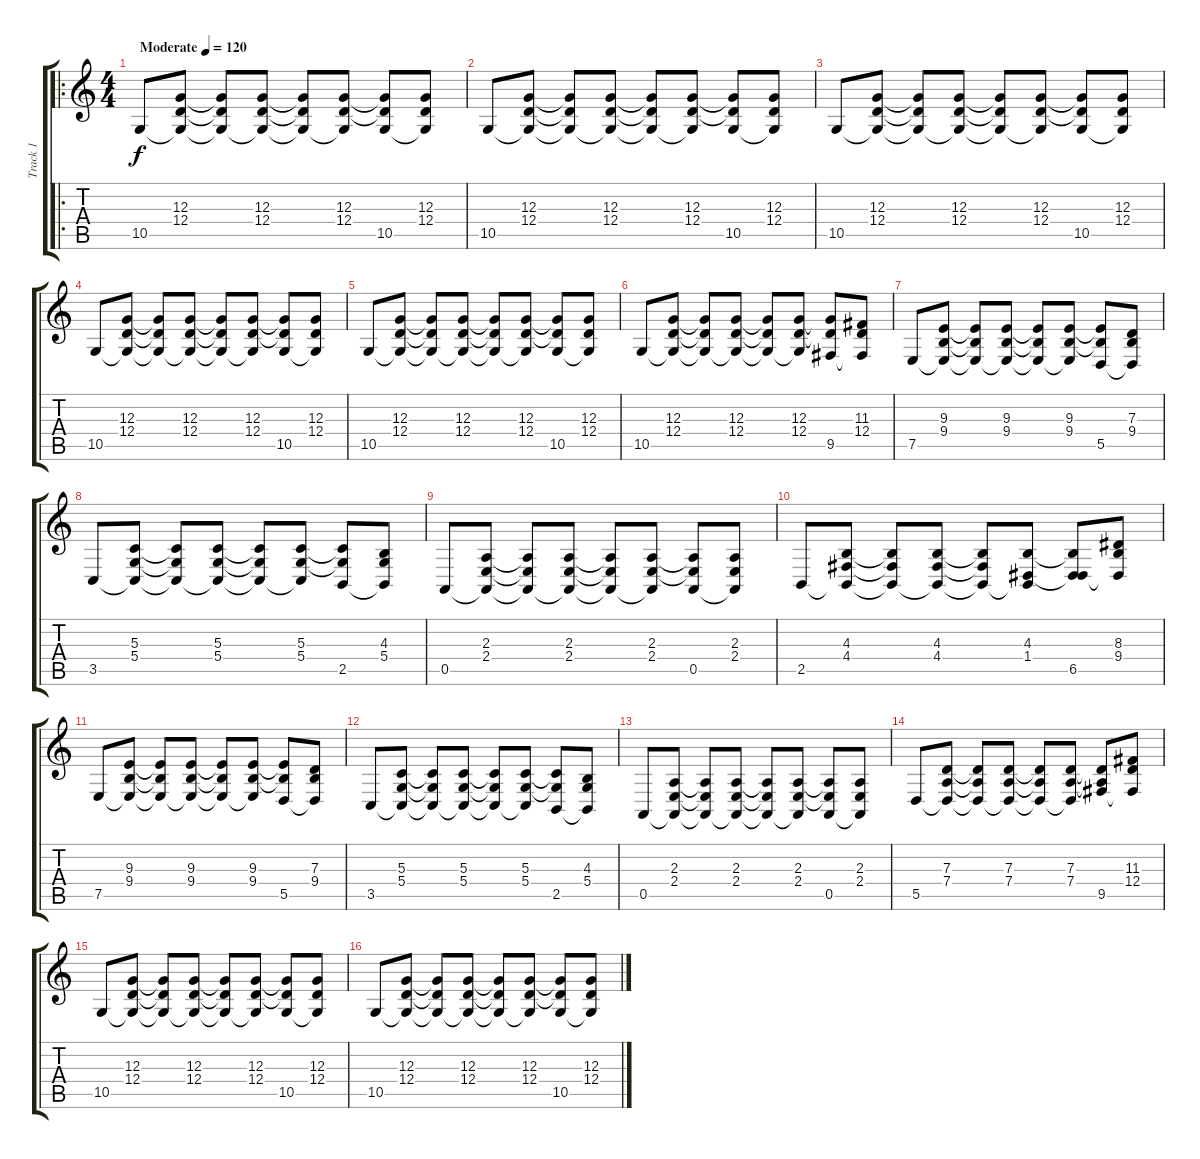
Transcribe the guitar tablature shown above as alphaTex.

\track ("Track 1" "Track 1") {instrument marimba}
\staff {score tabs}
\tuning (E4 B3 G3 D3 A2 E2) {hide}
\ro
\ts (4 4)
\tempo (120 "Moderate")
\clef g2
\ks c
10.5.8{dy f instrument marimba} (12.3 12.4 10.5{t}).8 (12.3{t} 12.4{t} 10.5{t}).8 (12.3 12.4 10.5{t}).8 (12.3{t} 12.4{t} 10.5{t}).8 (12.3 12.4 10.5{t}).8 (12.3{t} 12.4{t} 10.5).8 (12.3 12.4 10.5{t}).8 |
10.5.8 (12.3 12.4 10.5{t}).8 (12.3{t} 12.4{t} 10.5{t}).8 (12.3 12.4 10.5{t}).8 (12.3{t} 12.4{t} 10.5{t}).8 (12.3 12.4 10.5{t}).8 (12.3{t} 12.4{t} 10.5).8 (12.3 12.4 10.5{t}).8 |
10.5.8 (12.3 12.4 10.5{t}).8 (12.3{t} 12.4{t} 10.5{t}).8 (12.3 12.4 10.5{t}).8 (12.3{t} 12.4{t} 10.5{t}).8 (12.3 12.4 10.5{t}).8 (12.3{t} 12.4{t} 10.5).8 (12.3 12.4 10.5{t}).8 |
10.5.8 (12.3 12.4 10.5{t}).8 (12.3{t} 12.4{t} 10.5{t}).8 (12.3 12.4 10.5{t}).8 (12.3{t} 12.4{t} 10.5{t}).8 (12.3 12.4 10.5{t}).8 (12.3{t} 12.4{t} 10.5).8 (12.3 12.4 10.5{t}).8 |
10.5.8 (12.3 12.4 10.5{t}).8 (12.3{t} 12.4{t} 10.5{t}).8 (12.3 12.4 10.5{t}).8 (12.3{t} 12.4{t} 10.5{t}).8 (12.3 12.4 10.5{t}).8 (12.3{t} 12.4{t} 10.5).8 (12.3 12.4 10.5{t}).8 |
10.5.8 (12.3 12.4 10.5{t}).8 (12.3{t} 12.4{t} 10.5{t}).8 (12.3 12.4 10.5{t}).8 (12.3{t} 12.4{t} 10.5{t}).8 (12.3 12.4 10.5{t}).8 (12.3{t} 12.4{t} 9.5).8 (11.3 12.4 9.5{t}).8 |
7.5.8 (9.3 9.4 7.5{t}).8 (9.3{t} 9.4{t} 7.5{t}).8 (9.3 9.4 7.5{t}).8 (9.3{t} 9.4{t} 7.5{t}).8 (9.3 9.4 7.5{t}).8 (9.3{t} 9.4{t} 5.5).8 (7.3 9.4 5.5{t}).8 |
3.5.8 (5.3 5.4 3.5{t}).8 (5.3{t} 5.4{t} 3.5{t}).8 (5.3 5.4 3.5{t}).8 (5.3{t} 5.4{t} 3.5{t}).8 (5.3 5.4 3.5{t}).8 (5.3{t} 5.4{t} 2.5).8 (4.3 5.4 2.5{t}).8 |
0.5.8 (2.3 2.4 0.5{t}).8 (2.3{t} 2.4{t} 0.5{t}).8 (2.3 2.4 0.5{t}).8 (2.3{t} 2.4{t} 0.5{t}).8 (2.3 2.4 0.5{t}).8 (2.3{t} 2.4{t} 0.5).8 (2.3 2.4 0.5{t}).8 |
2.5.8 (4.3 4.4 2.5{t}).8 (4.3{t} 4.4{t} 2.5{t}).8 (4.3 4.4 2.5{t}).8 (4.3{t} 4.4{t} 2.5{t}).8 (4.3 1.4 2.5{t}).8 (4.3{t} 1.4{t} 6.5).8 (8.3 9.4 6.5{t}).8 |
7.5.8 (9.3 9.4 7.5{t}).8 (9.3{t} 9.4{t} 7.5{t}).8 (9.3 9.4 7.5{t}).8 (9.3{t} 9.4{t} 7.5{t}).8 (9.3 9.4 7.5{t}).8 (9.3{t} 9.4{t} 5.5).8 (7.3 9.4 5.5{t}).8 |
3.5.8 (5.3 5.4 3.5{t}).8 (5.3{t} 5.4{t} 3.5{t}).8 (5.3 5.4 3.5{t}).8 (5.3{t} 5.4{t} 3.5{t}).8 (5.3 5.4 3.5{t}).8 (5.3{t} 5.4{t} 2.5).8 (4.3 5.4 2.5{t}).8 |
0.5.8 (2.3 2.4 0.5{t}).8 (2.3{t} 2.4{t} 0.5{t}).8 (2.3 2.4 0.5{t}).8 (2.3{t} 2.4{t} 0.5{t}).8 (2.3 2.4 0.5{t}).8 (2.3{t} 2.4{t} 0.5).8 (2.3 2.4 0.5{t}).8 |
5.5.8 (7.3 7.4 5.5{t}).8 (7.3{t} 7.4{t} 5.5{t}).8 (7.3 7.4 5.5{t}).8 (7.3{t} 7.4{t} 5.5{t}).8 (7.3 7.4 5.5{t}).8 (7.3{t} 7.4{t} 9.5).8 (11.3 12.4 9.5{t}).8 |
10.5.8 (12.3 12.4 10.5{t}).8 (12.3{t} 12.4{t} 10.5{t}).8 (12.3 12.4 10.5{t}).8 (12.3{t} 12.4{t} 10.5{t}).8 (12.3 12.4 10.5{t}).8 (12.3{t} 12.4{t} 10.5).8 (12.3 12.4 10.5{t}).8 |
10.5.8 (12.3 12.4 10.5{t}).8 (12.3{t} 12.4{t} 10.5{t}).8 (12.3 12.4 10.5{t}).8 (12.3{t} 12.4{t} 10.5{t}).8 (12.3 12.4 10.5{t}).8 (12.3{t} 12.4{t} 10.5).8 (12.3 12.4 10.5{t}).8
